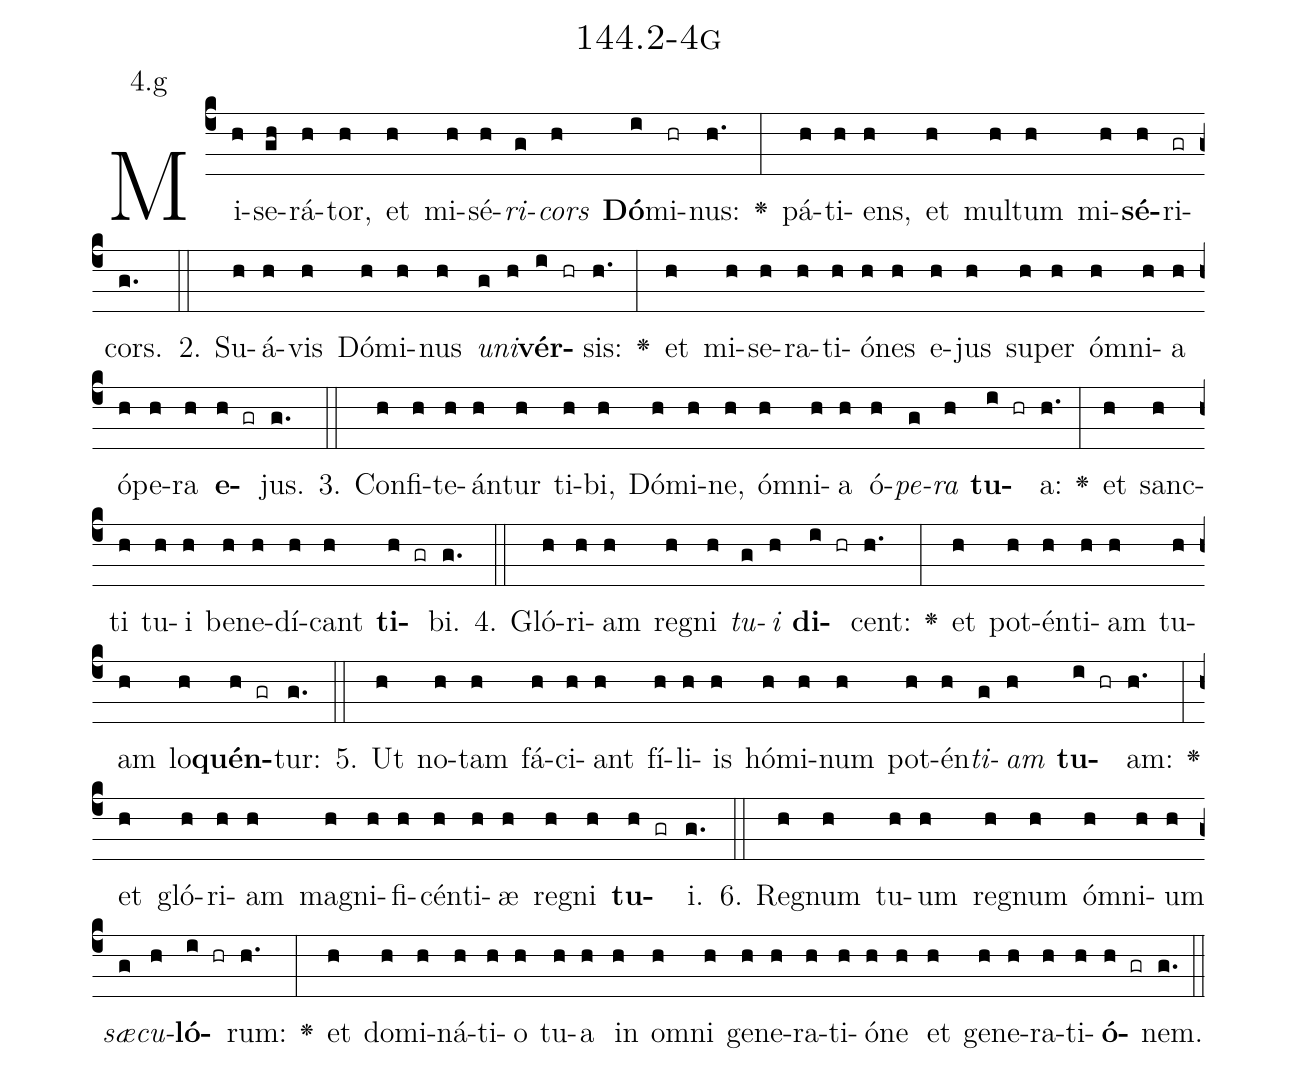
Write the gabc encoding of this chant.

name: 144.2-4g;
annotation: 4.g;
%%
(c4)Mi(h)se(gh)rá(h)tor,(h) et(h) mi(h)sé(h)<i>ri</i>(g)<i>cors</i>(h) <b>Dó</b>(i)mi(hr)nus:(h.) <v>\greheightstar</v>(:) pá(h)ti(h)ens,(h) et(h) mul(h)tum(h) mi(h)<b>sé</b>(h)ri(gr)cors.(g.) (::)
2. Su(h)á(h)vis(h) Dó(h)mi(h)nus(h) <i>u</i>(g)<i>ni</i>(h)<b>vér</b>(i hr)sis:(h.) <v>\greheightstar</v>(:) et(h) mi(h)se(h)ra(h)ti(h)ó(h)nes(h) e(h)jus(h) su(h)per(h) óm(h)ni(h)a(h) ó(h)pe(h)ra(h) <b>e</b>(h gr)jus.(g.) (::)
3. Con(h)fi(h)te(h)án(h)tur(h) ti(h)bi,(h) Dó(h)mi(h)ne,(h) óm(h)ni(h)a(h) ó(h)<i>pe</i>(g)<i>ra</i>(h) <b>tu</b>(i hr)a:(h.) <v>\greheightstar</v>(:) et(h) sanc(h)ti(h) tu(h)i(h) be(h)ne(h)dí(h)cant(h) <b>ti</b>(h gr)bi.(g.) (::)
4. Gló(h)ri(h)am(h) re(h)gni(h) <i>tu</i>(g)<i>i</i>(h) <b>di</b>(i hr)cent:(h.) <v>\greheightstar</v>(:) et(h) pot(h)én(h)ti(h)am(h) tu(h)am(h) lo(h)<b>quén</b>(h gr)tur:(g.) (::)
5. Ut(h) no(h)tam(h) fá(h)ci(h)ant(h) fí(h)li(h)is(h) hó(h)mi(h)num(h) pot(h)én(h)<i>ti</i>(g)<i>am</i>(h) <b>tu</b>(i hr)am:(h.) <v>\greheightstar</v>(:) et(h) gló(h)ri(h)am(h) ma(h)gni(h)fi(h)cén(h)ti(h)æ(h) re(h)gni(h) <b>tu</b>(h gr)i.(g.) (::)
6. Re(h)gnum(h) tu(h)um(h) re(h)gnum(h) óm(h)ni(h)um(h) <i>sæ</i>(g)<i>cu</i>(h)<b>ló</b>(i hr)rum:(h.) <v>\greheightstar</v>(:) et(h) do(h)mi(h)ná(h)ti(h)o(h) tu(h)a(h) in(h) om(h)ni(h) ge(h)ne(h)ra(h)ti(h)ó(h)ne(h) et(h) ge(h)ne(h)ra(h)ti(h)<b>ó</b>(h gr)nem.(g.) (::)
